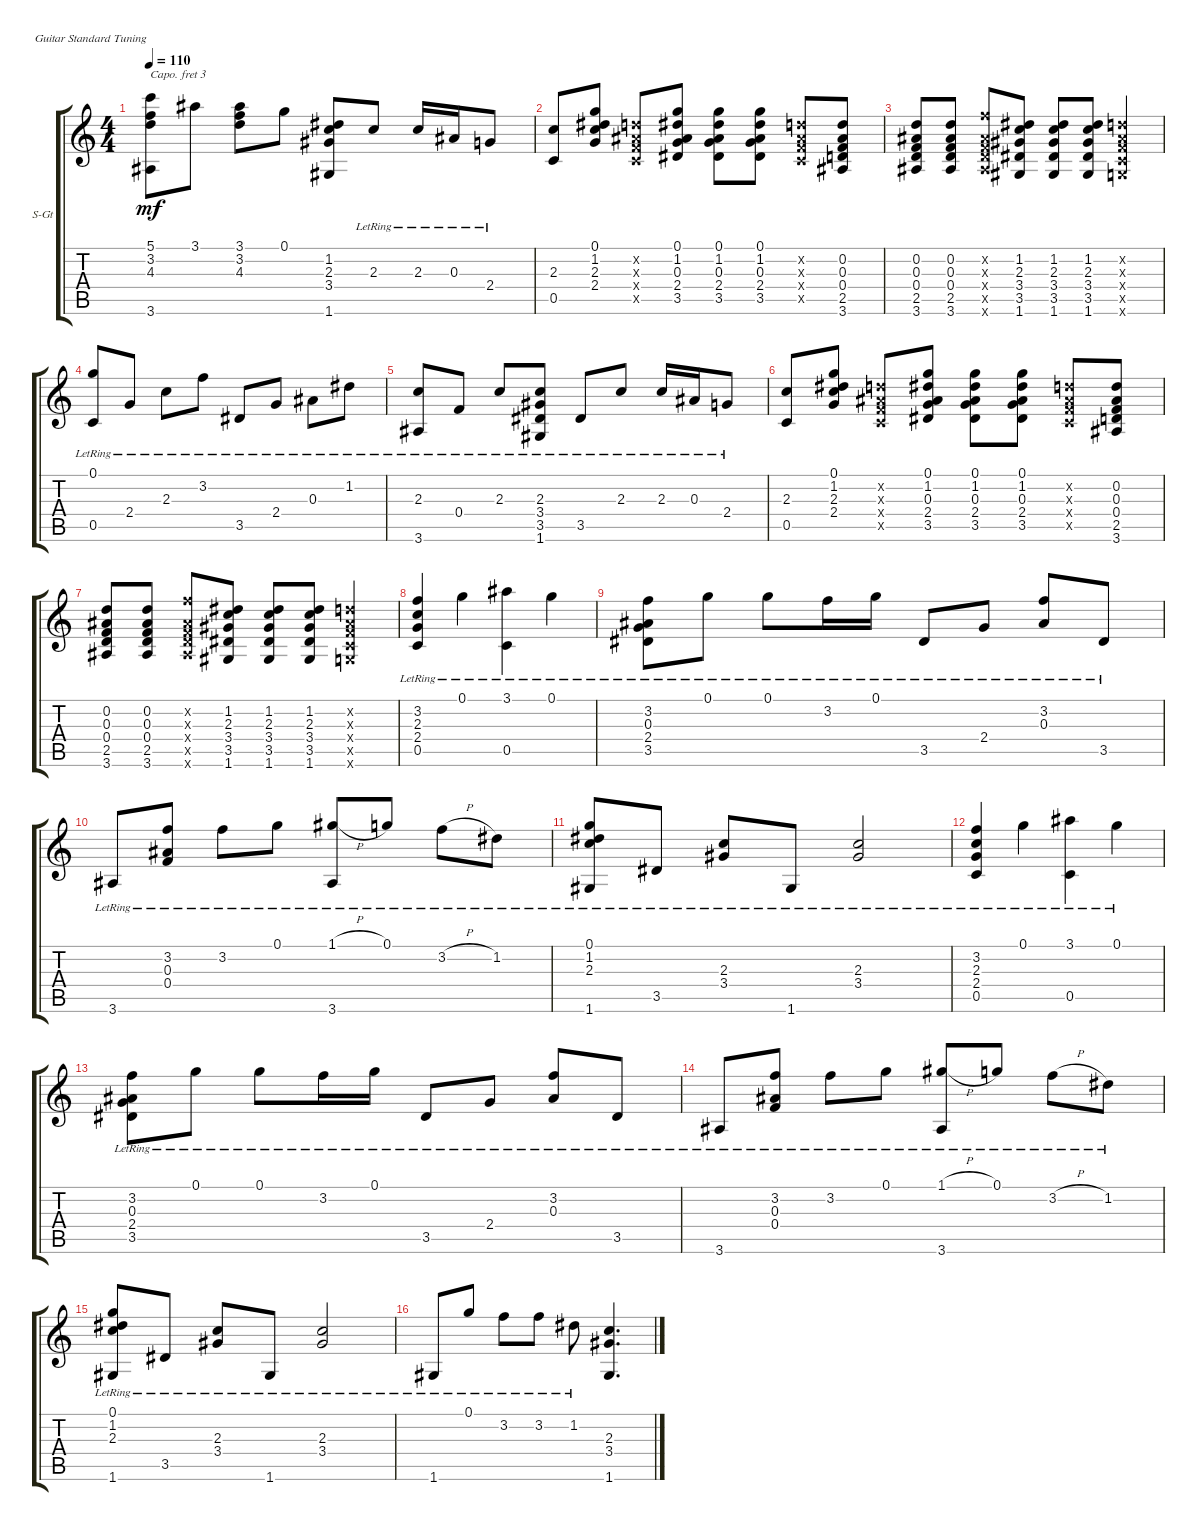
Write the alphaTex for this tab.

\defaultSystemsLayout 4
\bracketExtendMode groupsimilarinstruments
\firstSystemTrackNameOrientation horizontal
\otherSystemsTrackNameOrientation horizontal
\track ("Steel Guitar" "S-Gt") {instrument acousticguitarsteel}
\staff {score tabs}
\capo 3
\tuning (E4 B3 G3 D3 A2 E2)
\ts (4 4)
\tempo 110
\clef g2
\ks c
(3.6 4.3 3.2 5.1).8{dy mf} 3.1.8 (4.3 3.1 3.2).8 0.1.8 (1.6 3.4 2.3 1.2).8 2.3{lr}.8 2.3{lr}.16 0.3{lr}.16 2.4{lr}.8 |
(0.5 2.3).8 (0.1 1.2 2.3 2.4).8 (0.3{x} 0.2{x} 0.5{x} 0.4{x}).8 (3.5 2.4 0.3 1.2 0.1).8 (3.5 2.4 0.3 1.2 0.1).8 (3.5 2.4 0.3 1.2 0.1).8 (0.3{x} 0.2{x} 0.5{x} 0.4{x}).8 (2.5 3.6 0.3 0.4 0.2).8 |
(2.5 3.6 0.3 0.4 0.2).8 (3.6 2.5 0.4 0.3 0.2).8 (3.6{x} 2.5{x} 0.4{x} 0.3{x} 3.2{x}).8 (1.6 3.5 3.4 2.3 1.2).8 (1.6 3.5 3.4 2.3 1.2).8 (1.6 3.5 3.4 2.3 1.2).8 (0.2{x} 0.3{x} 0.4{x} 0.5{x} 0.6{x}).4 |
(0.5{lr} 0.1{lr}).8 2.4{lr}.8 2.3{lr}.8 3.2{lr}.8 3.5{lr}.8 2.4{lr}.8 0.3{lr}.8 1.2{lr}.8 |
(2.3{lr} 3.6{lr}).8 0.4{lr}.8 2.3{lr}.8 (1.6{lr} 3.5{lr} 3.4{lr} 2.3{lr}).8 3.5{lr}.8 2.3{lr}.8 2.3{lr}.16 0.3{lr}.16 2.4{lr}.8 |
(0.5 2.3).8 (0.1 1.2 2.3 2.4).8 (0.3{x} 0.2{x} 0.5{x} 0.4{x}).8 (3.5 2.4 0.3 1.2 0.1).8 (3.5 2.4 0.3 1.2 0.1).8 (3.5 2.4 0.3 1.2 0.1).8 (0.3{x} 0.2{x} 0.5{x} 0.4{x}).8 (2.5 3.6 0.3 0.4 0.2).8 |
(2.5 3.6 0.3 0.4 0.2).8 (3.6 2.5 0.4 0.3 0.2).8 (3.6{x} 2.5{x} 0.4{x} 0.3{x} 3.2{x}).8 (1.6 3.5 3.4 2.3 1.2).8 (1.6 3.5 3.4 2.3 1.2).8 (1.6 3.5 3.4 2.3 1.2).8 (0.2{x} 0.3{x} 0.4{x} 0.5{x} 0.6{x}).4 |
(0.5{lr} 2.4{lr} 2.3{lr} 3.2{lr}).4 0.1{lr}.4 (3.1{lr} 0.5{lr}).4 0.1{lr}.4 |
(3.5{lr} 2.4{lr} 0.3{lr} 3.2{lr}).8 0.1{lr}.8 0.1{lr}.8 3.2{lr}.16 0.1{lr}.16 3.5{lr}.8 2.4{lr}.8 (0.3{lr} 3.2{lr}).8 3.5{lr}.8 |
3.6{lr}.8 (3.2{lr} 0.3{lr} 0.4{lr}).8 3.2{lr}.8 0.1{lr}.8 (1.1{h lr} 3.6{lr}).8 0.1{lr}.8 3.2{h lr}.8 1.2{lr}.8 |
(1.6{lr} 0.1{lr} 2.3{lr} 1.2{lr}).8 3.5{lr}.8 (2.3{lr} 3.4{lr}).8 1.6{lr}.8 (2.3{lr} 3.4{lr}).2 |
(0.5{lr} 2.4{lr} 2.3{lr} 3.2{lr}).4 0.1{lr}.4 (3.1{lr} 0.5{lr}).4 0.1{lr}.4 |
(3.5{lr} 2.4{lr} 0.3{lr} 3.2{lr}).8 0.1{lr}.8 0.1{lr}.8 3.2{lr}.16 0.1{lr}.16 3.5{lr}.8 2.4{lr}.8 (0.3{lr} 3.2{lr}).8 3.5{lr}.8 |
3.6{lr}.8 (3.2{lr} 0.3{lr} 0.4{lr}).8 3.2{lr}.8 0.1{lr}.8 (1.1{h lr} 3.6{lr}).8 0.1{lr}.8 3.2{h lr}.8 1.2{lr}.8 |
(1.6{lr} 0.1{lr} 2.3{lr} 1.2{lr}).8 3.5{lr}.8 (2.3{lr} 3.4{lr}).8 1.6{lr}.8 (2.3{lr} 3.4{lr}).2 |
1.6{lr}.8 0.1{lr}.8 3.2{lr}.8 3.2{lr}.8 1.2{lr}.8 (1.6 2.3 3.4).4{d}
